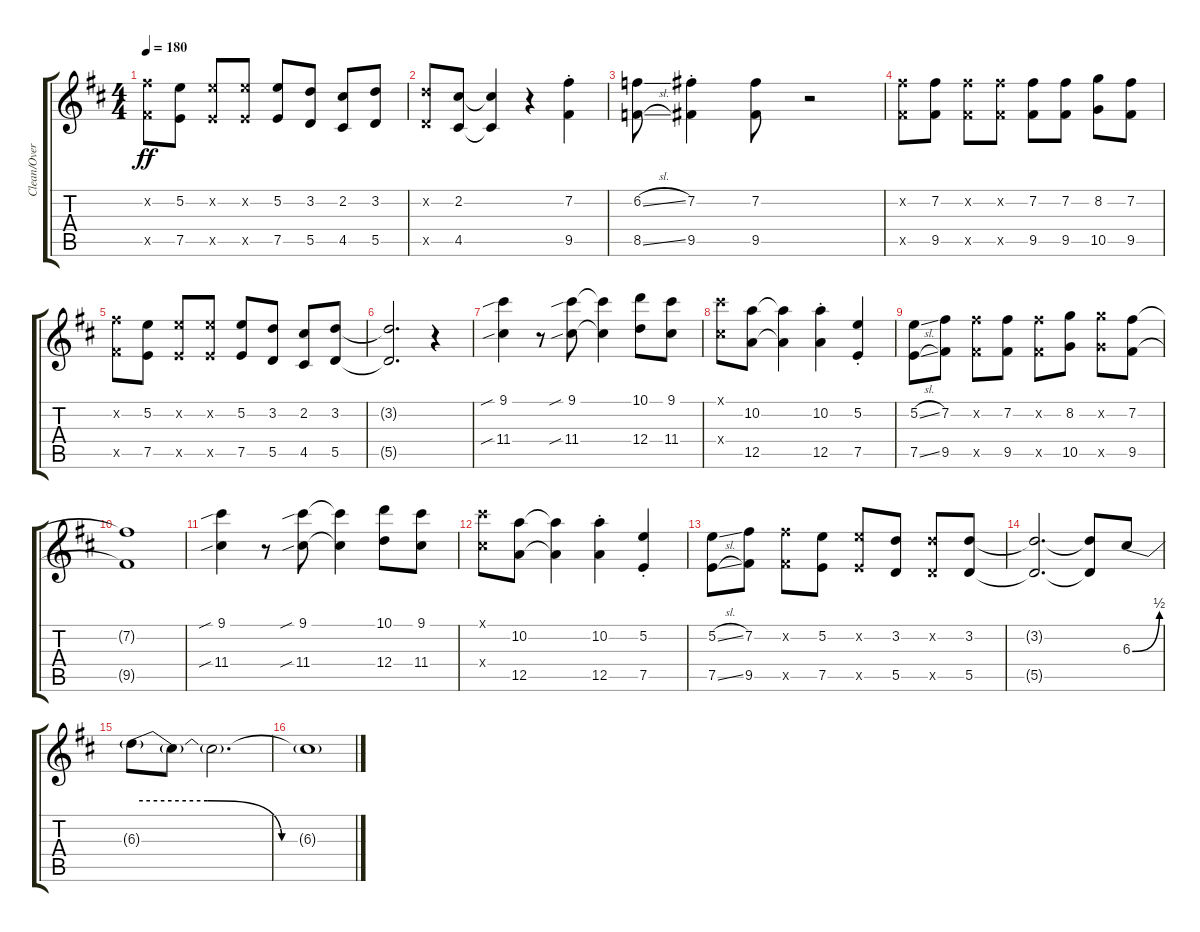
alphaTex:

\track ("Clean/Overdriven Guitar 1" "Clean/Over") {instrument electricguitarjazz}
\staff {score tabs}
\tuning (E4 B3 G3 D3 A2 D2) {hide}
\ts (4 4)
\tempo 180
\clef g2
\ks d
(7.2{x} 9.5{x}).8{dy ff} (5.2 7.5).8 (5.2{x} 7.5{x}).8 (5.2{x} 7.5{x}).8 (5.2 7.5).8 (3.2 5.5).8 (2.2 4.5).8 (3.2 5.5).8 |
(3.2{x} 5.5{x}).8 (2.2 4.5).8 (2.2{t} 4.5{t}).4 r.4 (7.2{st} 9.5{st}).4 |
(6.2{sl} 8.5{sl}).8 (7.2{st} 9.5{st}).4 (7.2 9.5).8 r.2 |
(7.2{x} 9.5{x}).8 (7.2 9.5).8 (7.2{x} 9.5{x}).8 (7.2{x} 9.5{x}).8 (7.2 9.5).8 (7.2 9.5).8 (8.2 10.5).8 (7.2 9.5).8 |
(7.2{x} 9.5{x}).8 (5.2 7.5).8 (5.2{x} 7.5{x}).8 (5.2{x} 7.5{x}).8 (5.2 7.5).8 (3.2 5.5).8 (2.2 4.5).8 (3.2 5.5).8 |
(3.2{t} 5.5{t}).2{d} r.4 |
(9.1{sib} 11.4{sib}).4 r.8 (9.1{sib} 11.4{sib}).8 (9.1{t} 11.4{t}).4 (10.1 12.4).8 (9.1 11.4).8 |
(9.1{x} 11.4{x}).8 (10.2 12.5).8 (10.2{t} 12.5{t}).4 (10.2{st} 12.5{st}).4 (5.2{st} 7.5{st}).4 |
(5.2{sl} 7.5{sl}).8 (7.2 9.5).8 (7.2{x} 9.5{x}).8 (7.2 9.5).8 (7.2{x} 9.5{x}).8 (8.2 10.5).8 (8.2{x} 10.5{x}).8 (7.2 9.5).8 |
(7.2{t} 9.5{t}).1 |
(9.1{sib} 11.4{sib}).4 r.8 (9.1{sib} 11.4{sib}).8 (9.1{t} 11.4{t}).4 (10.1 12.4).8 (9.1 11.4).8 |
(9.1{x} 11.4{x}).8 (10.2 12.5).8 (10.2{t} 12.5{t}).4 (10.2{st} 12.5{st}).4 (5.2{st} 7.5{st}).4 |
(5.2{sl} 7.5{sl}).8 (7.2 9.5).8 (7.2{x} 9.5{x}).8 (5.2 7.5).8 (5.2{x} 7.5{x}).8 (3.2 5.5).8 (3.2{x} 5.5{x}).8 (3.2 5.5).8 |
(3.2{t} 5.5{t}).2{d} (3.2{t} 5.5{t}).8 6.3{be (bend 0 0 60 2)}.8 |
6.3{be (custom 0 2 20 2 40 0 60 0) t}.8 6.3{t}.8 6.3{t}.2{d} |
6.3{t}.1
